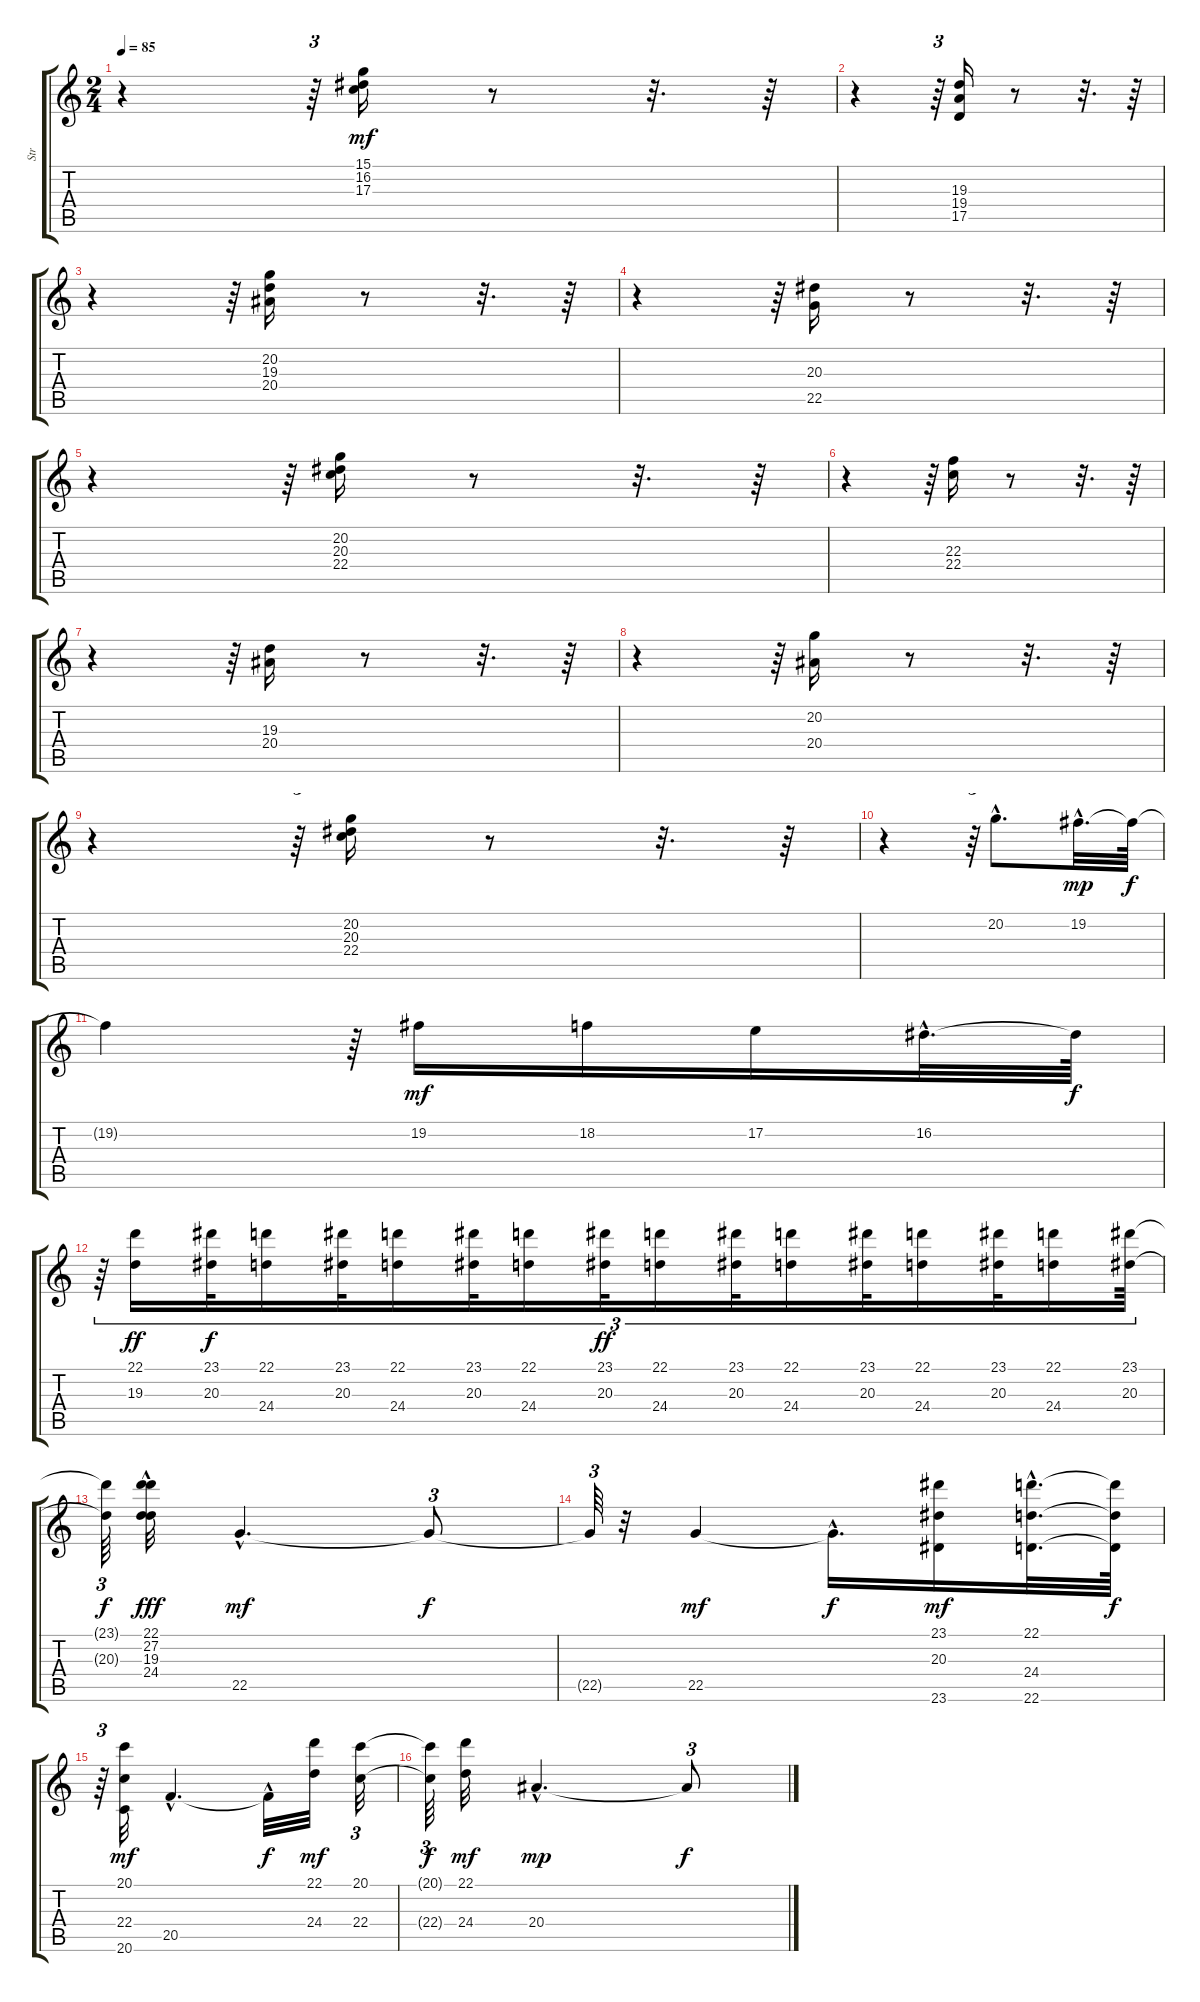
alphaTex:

\track ("Str" "Str") {instrument stringensemble1}
\staff {score tabs}
\tuning (E4 B3 G3 D3 A2 E2) {hide}
\ts (2 4)
\tempo 85
\clef g2
\ks c
r.4{dy f} r.64{tu (3 2)} (15.1 16.2 17.3).16{dy mf} r.8 r.32{d} r.64 |
r.4 r.64{tu (3 2)} (19.3 19.4 17.5).16 r.8 r.32{d} r.64 |
r.4 r.64{tu (3 2)} (20.2 19.3 20.4).16 r.8 r.32{d} r.64 |
r.4 r.64{tu (3 2)} (20.3 22.5).16 r.8 r.32{d} r.64 |
r.4 r.64{tu (3 2)} (20.2 20.3 22.4).16 r.8 r.32{d} r.64 |
r.4 r.64{tu (3 2)} (22.3 22.4).16 r.8 r.32{d} r.64 |
r.4 r.64{tu (3 2)} (19.3 20.4).16 r.8 r.32{d} r.64 |
r.4 r.64{tu (3 2)} (20.2 20.4).16 r.8 r.32{d} r.64 |
r.4 r.64{tu (3 2)} (20.2 20.3 22.4).16 r.8 r.32{d} r.64 |
r.4 r.64{tu (3 2)} 20.2{hac}.8{d} 19.2{hac}.32{d dy mp} 19.2{t}.64{dy f} |
19.2{t}.4 r.64{tu (3 2)} 19.2.16{dy mf} 18.2.16 17.2.16 16.2{hac}.32{d} 16.2{t}.64{dy f} |
r.64{tu (3 2)} (22.1 19.3).16{tu (3 2) dy ff} (23.1 20.3).32{tu (3 2) dy f} (22.1 24.4).16{tu (3 2)} (23.1 20.3).32{tu (3 2)} (22.1 24.4).16{tu (3 2)} (23.1 20.3).32{tu (3 2)} (22.1 24.4).16{tu (3 2)} (23.1 20.3).32{tu (3 2) dy ff} (22.1 24.4).16{tu (3 2)} (23.1 20.3).32{tu (3 2)} (22.1 24.4).16{tu (3 2)} (23.1 20.3).32{tu (3 2)} (22.1 24.4).16{tu (3 2)} (23.1 20.3).32{tu (3 2)} (22.1 24.4).16{tu (3 2)} (23.1 20.3).64{tu (3 2)} |
(23.1{t} 20.3{t}).64{tu (3 2) dy f} (22.1{hac} 27.2{hac} 19.3{hac} 24.4{hac}).32{dy fff} 22.5{hac}.4{d dy mf} 22.5{t}.8{tu (3 2) dy f} |
22.5{t}.64{tu (3 2)} r.32 22.5.4{dy mf} 22.5{hac t}.16{d dy f} (23.1 20.3 23.6).16{dy mf} (22.1{hac} 24.4{hac} 22.6{hac}).32{d} (22.1{t} 24.4{t} 22.6{t}).64{dy f} |
r.64{tu (3 2)} (20.1 22.4 20.6).32{dy mf} 20.5{hac}.4{d} 20.5{hac t}.32{dy f} (22.1 24.4).32{dy mf} (20.1 22.4).32{tu (3 2)} |
(20.1{t} 22.4{t}).64{tu (3 2) dy f} (22.1 24.4).32{dy mf} 20.4{hac}.4{d dy mp} 20.4{t}.8{tu (3 2) dy f}
